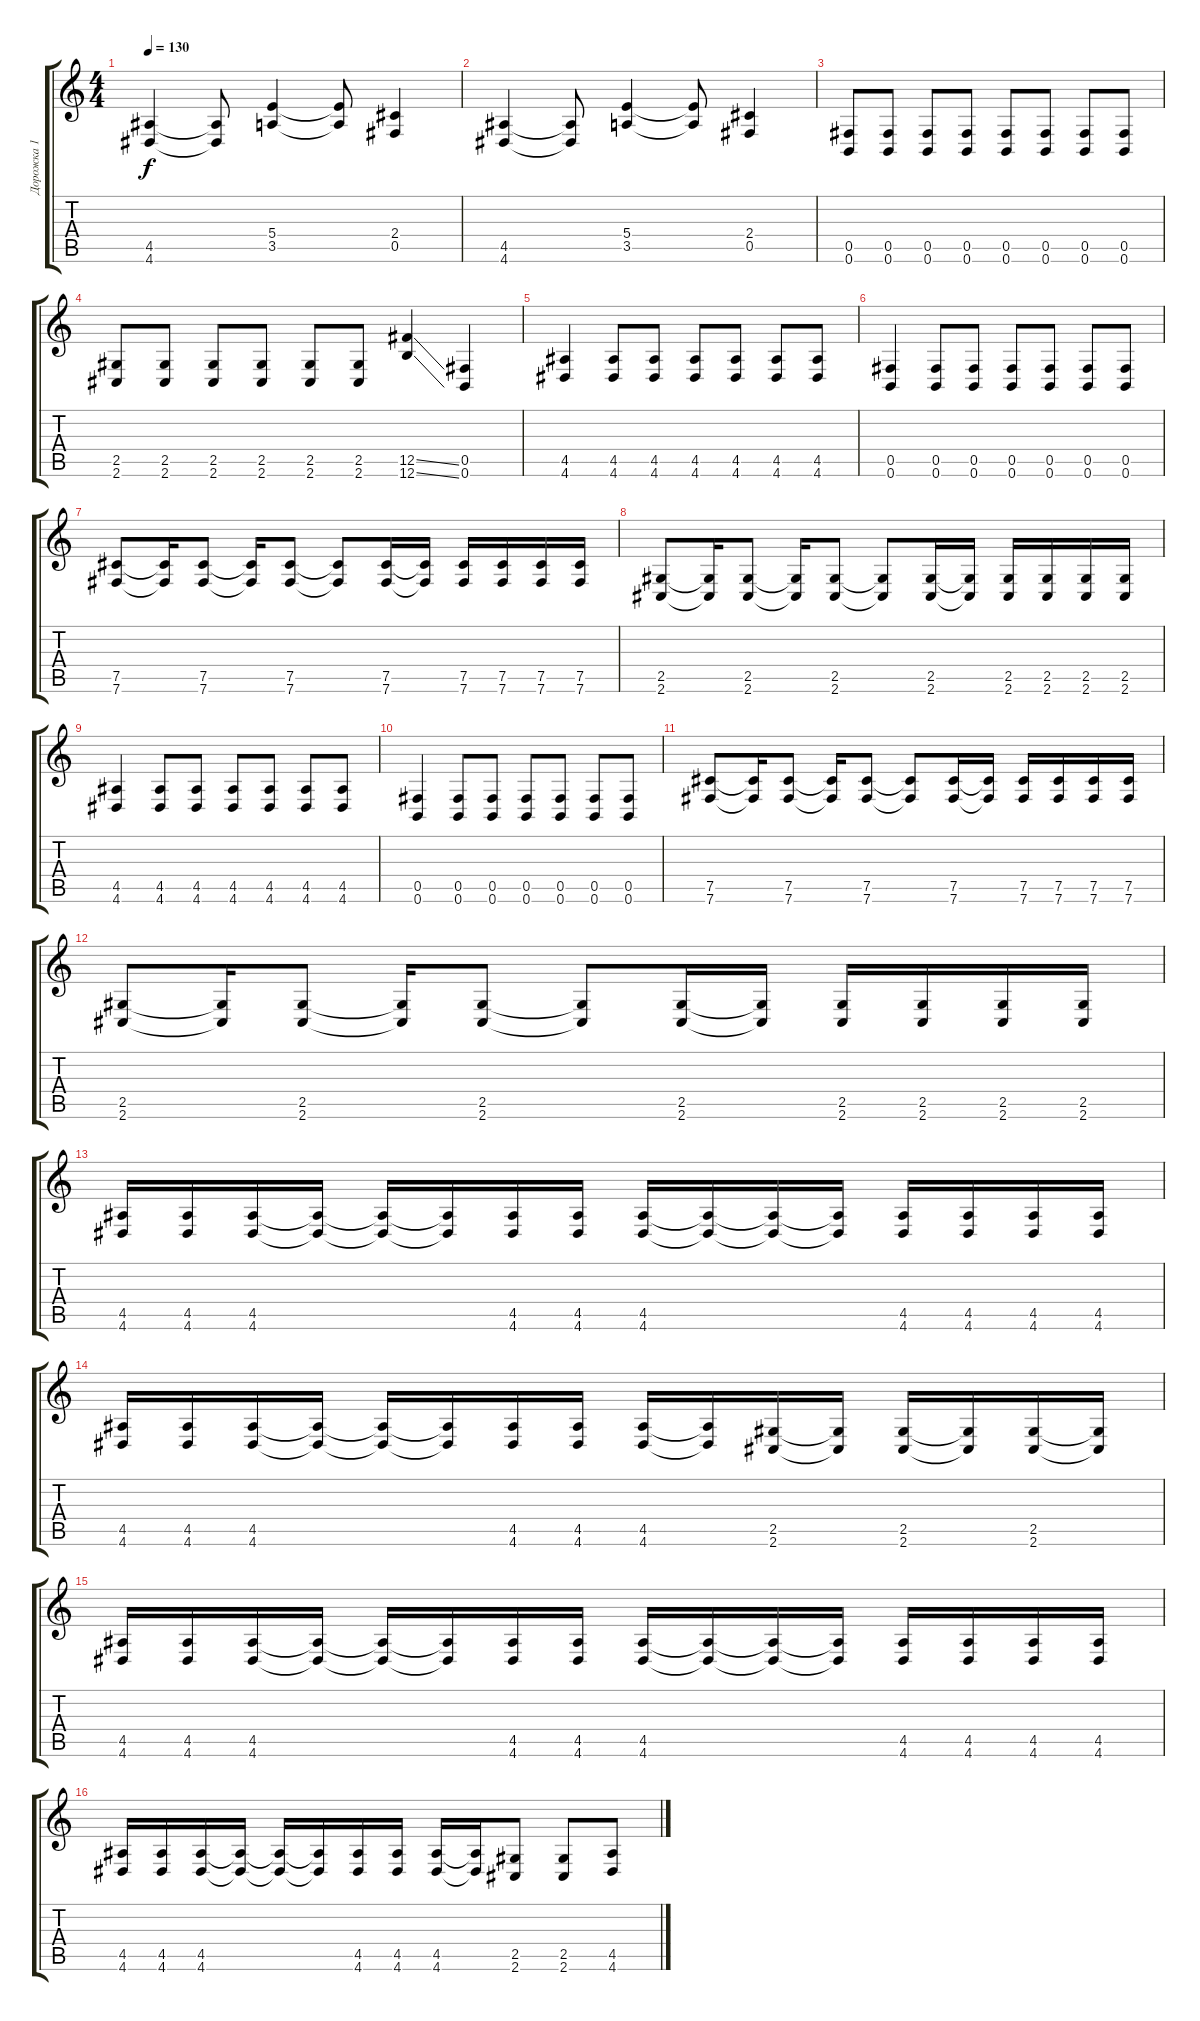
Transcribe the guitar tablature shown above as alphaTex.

\track ("Дорожка 1" "Дорожка 1") {instrument distortionguitar}
\staff {score tabs}
\tuning (Db4 Ab3 E3 B2 Gb2 B1) {hide}
\ts (4 4)
\tempo 130
\clef g2
\ks c
(4.5 4.6).4{dy f} (4.5{t} 4.6{t}).8 (5.4 3.5).4 (5.4{t} 3.5{t}).8 (2.4 0.5).4 |
(4.5 4.6).4 (4.5{t} 4.6{t}).8 (5.4 3.5).4 (5.4{t} 3.5{t}).8 (2.4 0.5).4 |
(0.5 0.6).8 (0.5 0.6).8 (0.5 0.6).8 (0.5 0.6).8 (0.5 0.6).8 (0.5 0.6).8 (0.5 0.6).8 (0.5 0.6).8 |
(2.5 2.6).8 (2.5 2.6).8 (2.5 2.6).8 (2.5 2.6).8 (2.5 2.6).8 (2.5 2.6).8 (12.5{ss} 12.6{ss}).4 (0.5 0.6).4 |
(4.5 4.6).4 (4.5 4.6).8 (4.5 4.6).8 (4.5 4.6).8 (4.5 4.6).8 (4.5 4.6).8 (4.5 4.6).8 |
(0.5 0.6).4 (0.5 0.6).8 (0.5 0.6).8 (0.5 0.6).8 (0.5 0.6).8 (0.5 0.6).8 (0.5 0.6).8 |
(7.5 7.6).8 (7.5{t} 7.6{t}).16 (7.5 7.6).8 (7.5{t} 7.6{t}).16 (7.5 7.6).8 (7.5{t} 7.6{t}).8 (7.5 7.6).16 (7.5{t} 7.6{t}).16 (7.5 7.6).16 (7.5 7.6).16 (7.5 7.6).16 (7.5 7.6).16 |
(2.5 2.6).8 (2.5{t} 2.6{t}).16 (2.5 2.6).8 (2.5{t} 2.6{t}).16 (2.5 2.6).8 (2.5{t} 2.6{t}).8 (2.5 2.6).16 (2.5{t} 2.6{t}).16 (2.5 2.6).16 (2.5 2.6).16 (2.5 2.6).16 (2.5 2.6).16 |
(4.5 4.6).4 (4.5 4.6).8 (4.5 4.6).8 (4.5 4.6).8 (4.5 4.6).8 (4.5 4.6).8 (4.5 4.6).8 |
(0.5 0.6).4 (0.5 0.6).8 (0.5 0.6).8 (0.5 0.6).8 (0.5 0.6).8 (0.5 0.6).8 (0.5 0.6).8 |
(7.5 7.6).8 (7.5{t} 7.6{t}).16 (7.5 7.6).8 (7.5{t} 7.6{t}).16 (7.5 7.6).8 (7.5{t} 7.6{t}).8 (7.5 7.6).16 (7.5{t} 7.6{t}).16 (7.5 7.6).16 (7.5 7.6).16 (7.5 7.6).16 (7.5 7.6).16 |
(2.5 2.6).8 (2.5{t} 2.6{t}).16 (2.5 2.6).8 (2.5{t} 2.6{t}).16 (2.5 2.6).8 (2.5{t} 2.6{t}).8 (2.5 2.6).16 (2.5{t} 2.6{t}).16 (2.5 2.6).16 (2.5 2.6).16 (2.5 2.6).16 (2.5 2.6).16 |
(4.5 4.6).16 (4.5 4.6).16 (4.5 4.6).16 (4.5{t} 4.6{t}).16 (4.5{t} 4.6{t}).16 (4.5{t} 4.6{t}).16 (4.5 4.6).16 (4.5 4.6).16 (4.5 4.6).16 (4.5{t} 4.6{t}).16 (4.5{t} 4.6{t}).16 (4.5{t} 4.6{t}).16 (4.5 4.6).16 (4.5 4.6).16 (4.5 4.6).16 (4.5 4.6).16 |
(4.5 4.6).16 (4.5 4.6).16 (4.5 4.6).16 (4.5{t} 4.6{t}).16 (4.5{t} 4.6{t}).16 (4.5{t} 4.6{t}).16 (4.5 4.6).16 (4.5 4.6).16 (4.5 4.6).16 (4.5{t} 4.6{t}).16 (2.5 2.6).16 (2.5{t} 2.6{t}).16 (2.5 2.6).16 (2.5{t} 2.6{t}).16 (2.5 2.6).16 (2.5{t} 2.6{t}).16 |
(4.5 4.6).16 (4.5 4.6).16 (4.5 4.6).16 (4.5{t} 4.6{t}).16 (4.5{t} 4.6{t}).16 (4.5{t} 4.6{t}).16 (4.5 4.6).16 (4.5 4.6).16 (4.5 4.6).16 (4.5{t} 4.6{t}).16 (4.5{t} 4.6{t}).16 (4.5{t} 4.6{t}).16 (4.5 4.6).16 (4.5 4.6).16 (4.5 4.6).16 (4.5 4.6).16 |
(4.5 4.6).16 (4.5 4.6).16 (4.5 4.6).16 (4.5{t} 4.6{t}).16 (4.5{t} 4.6{t}).16 (4.5{t} 4.6{t}).16 (4.5 4.6).16 (4.5 4.6).16 (4.5 4.6).16 (4.5{t} 4.6{t}).16 (2.5 2.6).8 (2.5 2.6).8 (4.5 4.6).8
